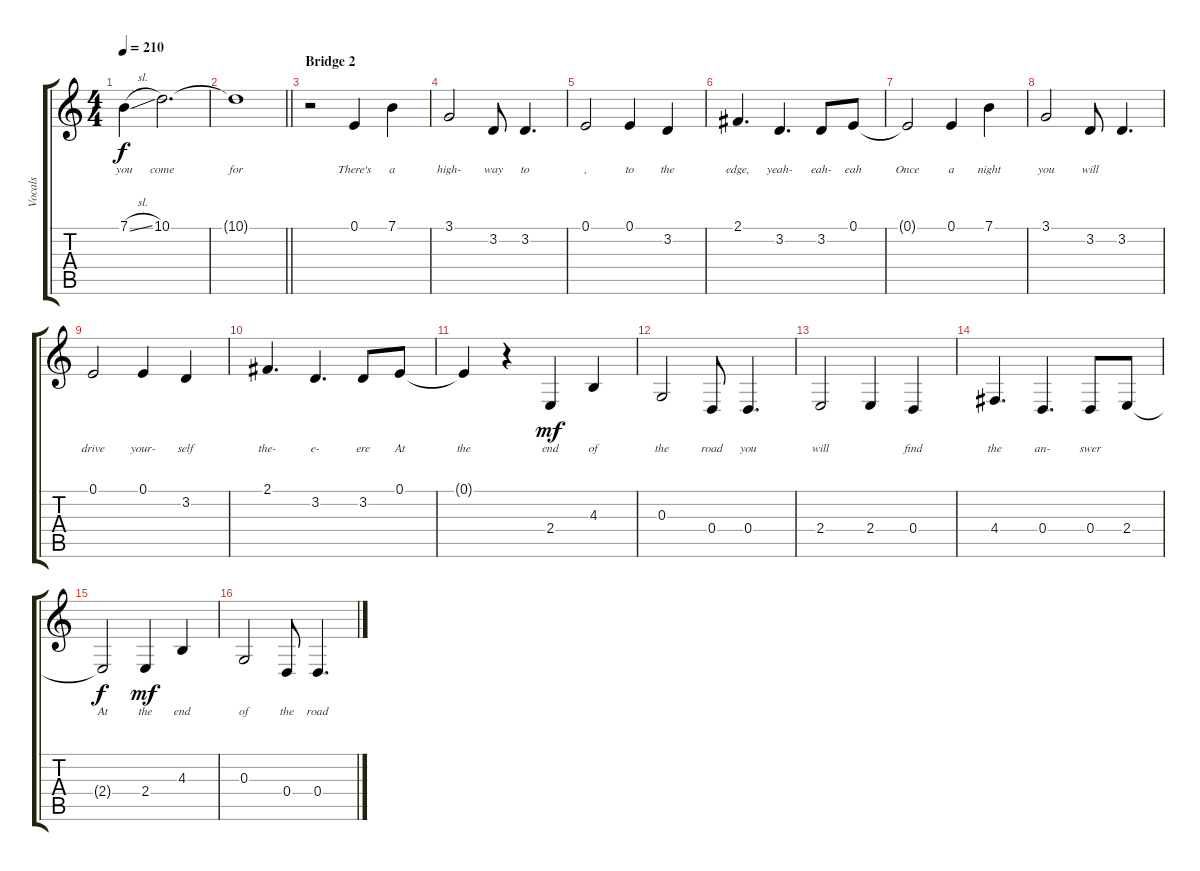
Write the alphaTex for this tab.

\track ("Vocals" "Vocals") {instrument oboe}
\staff {score tabs}
\tuning (E4 B3 G3 D3 A2 E2) {hide}
\ts (4 4)
\tempo 210
\clef g2
\ks c
7.1{sl}.4{lyrics (0 "you") lyrics (1 "") lyrics (2 "") lyrics (3 "") lyrics (4 "") dy f} 10.1.2{d lyrics (0 "come") lyrics (1 "") lyrics (2 "") lyrics (3 "") lyrics (4 "")} |
\barLineRight lightlight
10.1{t}.1{lyrics (0 "for") lyrics (1 "") lyrics (2 "") lyrics (3 "") lyrics (4 "")} |
\section ("" "Bridge 2")
r.2 0.1.4{lyrics (0 "There's") lyrics (1 "") lyrics (2 "") lyrics (3 "") lyrics (4 "")} 7.1.4{lyrics (0 "a") lyrics (1 "") lyrics (2 "") lyrics (3 "") lyrics (4 "")} |
3.1.2{lyrics (0 "high-") lyrics (1 "") lyrics (2 "") lyrics (3 "") lyrics (4 "")} 3.2.8{lyrics (0 "way") lyrics (1 "") lyrics (2 "") lyrics (3 "") lyrics (4 "")} 3.2.4{d lyrics (0 "to") lyrics (1 "") lyrics (2 "") lyrics (3 "") lyrics (4 "")} |
0.1.2{lyrics (0 ",") lyrics (1 "") lyrics (2 "") lyrics (3 "") lyrics (4 "")} 0.1.4{lyrics (0 "to") lyrics (1 "") lyrics (2 "") lyrics (3 "") lyrics (4 "")} 3.2.4{lyrics (0 "the") lyrics (1 "") lyrics (2 "") lyrics (3 "") lyrics (4 "")} |
2.1.4{d lyrics (0 "edge,") lyrics (1 "") lyrics (2 "") lyrics (3 "") lyrics (4 "")} 3.2.4{d lyrics (0 "yeah-") lyrics (1 "") lyrics (2 "") lyrics (3 "") lyrics (4 "")} 3.2.8{lyrics (0 "eah-") lyrics (1 "") lyrics (2 "") lyrics (3 "") lyrics (4 "")} 0.1.8{lyrics (0 "eah") lyrics (1 "") lyrics (2 "") lyrics (3 "") lyrics (4 "")} |
0.1{t}.2{lyrics (0 "Once") lyrics (1 "") lyrics (2 "") lyrics (3 "") lyrics (4 "")} 0.1.4{lyrics (0 "a") lyrics (1 "") lyrics (2 "") lyrics (3 "") lyrics (4 "")} 7.1.4{lyrics (0 "night") lyrics (1 "") lyrics (2 "") lyrics (3 "") lyrics (4 "")} |
3.1.2{lyrics (0 "you") lyrics (1 "") lyrics (2 "") lyrics (3 "") lyrics (4 "")} 3.2.8{lyrics (0 "will") lyrics (1 "") lyrics (2 "") lyrics (3 "") lyrics (4 "")} 3.2.4{d lyrics (0 "") lyrics (1 "") lyrics (2 "") lyrics (3 "") lyrics (4 "")} |
0.1.2{lyrics (0 "drive") lyrics (1 "") lyrics (2 "") lyrics (3 "") lyrics (4 "")} 0.1.4{lyrics (0 "your-") lyrics (1 "") lyrics (2 "") lyrics (3 "") lyrics (4 "")} 3.2.4{lyrics (0 "self") lyrics (1 "") lyrics (2 "") lyrics (3 "") lyrics (4 "")} |
2.1.4{d lyrics (0 "the-") lyrics (1 "") lyrics (2 "") lyrics (3 "") lyrics (4 "")} 3.2.4{d lyrics (0 "e-") lyrics (1 "") lyrics (2 "") lyrics (3 "") lyrics (4 "")} 3.2.8{lyrics (0 "ere") lyrics (1 "") lyrics (2 "") lyrics (3 "") lyrics (4 "")} 0.1.8{lyrics (0 "At") lyrics (1 "") lyrics (2 "") lyrics (3 "") lyrics (4 "")} |
0.1{t}.4{lyrics (0 "the") lyrics (1 "") lyrics (2 "") lyrics (3 "") lyrics (4 "")} r.4 2.4.4{lyrics (0 "end") lyrics (1 "") lyrics (2 "") lyrics (3 "") lyrics (4 "") dy mf} 4.3.4{lyrics (0 "of") lyrics (1 "") lyrics (2 "") lyrics (3 "") lyrics (4 "")} |
0.3.2{lyrics (0 "the") lyrics (1 "") lyrics (2 "") lyrics (3 "") lyrics (4 "")} 0.4.8{lyrics (0 "road") lyrics (1 "") lyrics (2 "") lyrics (3 "") lyrics (4 "")} 0.4.4{d lyrics (0 "you") lyrics (1 "") lyrics (2 "") lyrics (3 "") lyrics (4 "")} |
2.4.2{lyrics (0 "will") lyrics (1 "") lyrics (2 "") lyrics (3 "") lyrics (4 "")} 2.4.4{lyrics (0 "") lyrics (1 "") lyrics (2 "") lyrics (3 "") lyrics (4 "")} 0.4.4{lyrics (0 "find") lyrics (1 "") lyrics (2 "") lyrics (3 "") lyrics (4 "")} |
4.4.4{d lyrics (0 "the") lyrics (1 "") lyrics (2 "") lyrics (3 "") lyrics (4 "")} 0.4.4{d lyrics (0 "an-") lyrics (1 "") lyrics (2 "") lyrics (3 "") lyrics (4 "")} 0.4.8{lyrics (0 "swer") lyrics (1 "") lyrics (2 "") lyrics (3 "") lyrics (4 "")} 2.4.8{lyrics (0 "") lyrics (1 "") lyrics (2 "") lyrics (3 "") lyrics (4 "")} |
2.4{t}.2{lyrics (0 "At") lyrics (1 "") lyrics (2 "") lyrics (3 "") lyrics (4 "") dy f} 2.4.4{lyrics (0 "the") lyrics (1 "") lyrics (2 "") lyrics (3 "") lyrics (4 "") dy mf} 4.3.4{lyrics (0 "end") lyrics (1 "") lyrics (2 "") lyrics (3 "") lyrics (4 "")} |
0.3.2{lyrics (0 "of") lyrics (1 "") lyrics (2 "") lyrics (3 "") lyrics (4 "")} 0.4.8{lyrics (0 "the") lyrics (1 "") lyrics (2 "") lyrics (3 "") lyrics (4 "")} 0.4.4{d lyrics (0 "road") lyrics (1 "") lyrics (2 "") lyrics (3 "") lyrics (4 "")}
